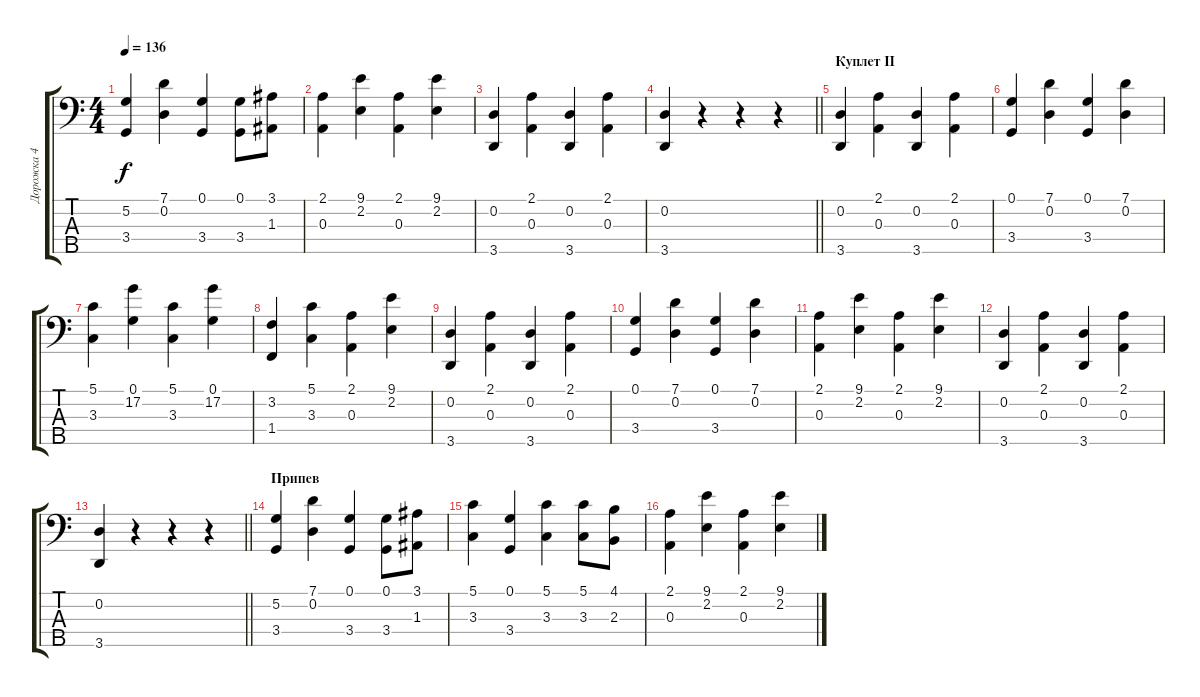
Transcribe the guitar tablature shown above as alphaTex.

\track ("Дорожка 4" "Дорожка 4") {instrument fretlessbass}
\staff {score tabs}
\tuning (G2 D2 A1 E1 B0) {hide}
\ts (4 4)
\tempo 136
\clef f4
\ks c
(5.2 3.4).4{dy f} (7.1 0.2).4 (0.1 3.4).4 (0.1 3.4).8 (3.1 1.3).8 |
(2.1 0.3).4 (9.1 2.2).4 (2.1 0.3).4 (9.1 2.2).4 |
(0.2 3.5).4 (2.1 0.3).4 (0.2 3.5).4 (2.1 0.3).4 |
\barLineRight lightlight
(0.2 3.5).4 r.4 r.4 r.4 |
\section ("" "Куплет II")
(0.2 3.5).4 (2.1 0.3).4 (0.2 3.5).4 (2.1 0.3).4 |
(0.1 3.4).4 (7.1 0.2).4 (0.1 3.4).4 (7.1 0.2).4 |
(5.1 3.3).4 (0.1 17.2).4 (5.1 3.3).4 (0.1 17.2).4 |
(3.2 1.4).4 (5.1 3.3).4 (2.1 0.3).4 (9.1 2.2).4 |
(0.2 3.5).4 (2.1 0.3).4 (0.2 3.5).4 (2.1 0.3).4 |
(0.1 3.4).4 (7.1 0.2).4 (0.1 3.4).4 (7.1 0.2).4 |
(2.1 0.3).4 (9.1 2.2).4 (2.1 0.3).4 (9.1 2.2).4 |
(0.2 3.5).4 (2.1 0.3).4 (0.2 3.5).4 (2.1 0.3).4 |
\barLineRight lightlight
(0.2 3.5).4 r.4 r.4 r.4 |
\section ("" "Припев")
(5.2 3.4).4 (7.1 0.2).4 (0.1 3.4).4 (0.1 3.4).8 (3.1 1.3).8 |
(5.1 3.3).4 (0.1 3.4).4 (5.1 3.3).4 (5.1 3.3).8 (4.1 2.3).8 |
(2.1 0.3).4 (9.1 2.2).4 (2.1 0.3).4 (9.1 2.2).4
